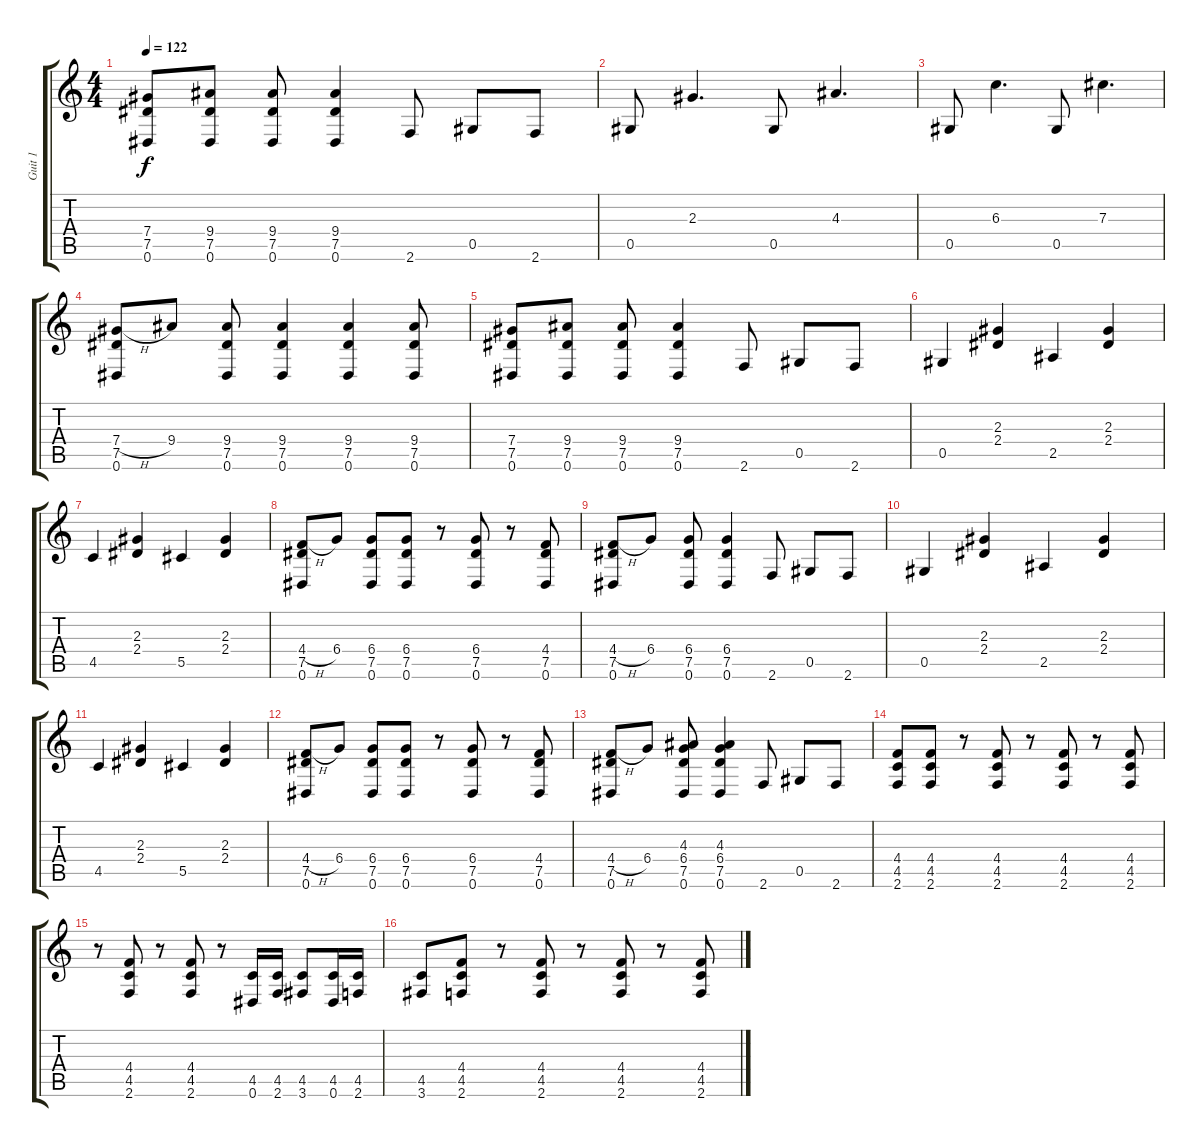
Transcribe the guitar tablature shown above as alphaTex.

\track ("Guit 1" "Guit 1") {instrument distortionguitar}
\staff {score tabs}
\tuning (Eb4 Bb3 Gb3 Db3 Ab2 Eb2) {hide}
\ts (4 4)
\tempo 122
\clef g2
\ks c
(7.4 7.5 0.6).8{dy f} (9.4 7.5 0.6).8 (9.4 7.5 0.6).8 (9.4 7.5 0.6).4 2.6.8 0.5.8 2.6.8 |
0.5.8 2.3.4{d} 0.5.8 4.3.4{d} |
0.5.8 6.3.4{d} 0.5.8 7.3.4{d} |
(7.4{h} 7.5 0.6).8 9.4.8 (9.4 7.5 0.6).8 (9.4 7.5 0.6).4 (9.4 7.5 0.6).4 (9.4 7.5 0.6).8 |
(7.4 7.5 0.6).8 (9.4 7.5 0.6).8 (9.4 7.5 0.6).8 (9.4 7.5 0.6).4 2.6.8 0.5.8 2.6.8 |
0.5.4 (2.3 2.4).4 2.5.4 (2.3 2.4).4 |
4.5.4 (2.3 2.4).4 5.5.4 (2.3 2.4).4 |
(4.4{h} 7.5 0.6).8 6.4.8 (6.4 7.5 0.6).8 (6.4 7.5 0.6).8 r.8 (6.4 7.5 0.6).8 r.8 (4.4 7.5 0.6).8 |
(4.4{h} 7.5 0.6).8 6.4.8 (6.4 7.5 0.6).8 (6.4 7.5 0.6).4 2.6.8 0.5.8 2.6.8 |
0.5.4 (2.3 2.4).4 2.5.4 (2.3 2.4).4 |
4.5.4 (2.3 2.4).4 5.5.4 (2.3 2.4).4 |
(4.4{h} 7.5 0.6).8 6.4.8 (6.4 7.5 0.6).8 (6.4 7.5 0.6).8 r.8 (6.4 7.5 0.6).8 r.8 (4.4 7.5 0.6).8 |
(4.4{h} 7.5 0.6).8 6.4.8 (4.3 6.4 7.5 0.6).8 (4.3 6.4 7.5 0.6).4 2.6.8 0.5.8 2.6.8 |
(4.4 4.5 2.6).8 (4.4 4.5 2.6).8 r.8 (4.4 4.5 2.6).8 r.8 (4.4 4.5 2.6).8 r.8 (4.4 4.5 2.6).8 |
r.8 (4.4 4.5 2.6).8 r.8 (4.4 4.5 2.6).8 r.8 (4.5 0.6).16 (4.5 2.6).16 (4.5 3.6).8 (4.5 0.6).16 (4.5 2.6).16 |
(4.5 3.6).8 (4.4 4.5 2.6).8 r.8 (4.4 4.5 2.6).8 r.8 (4.4 4.5 2.6).8 r.8 (4.4 4.5 2.6).8
